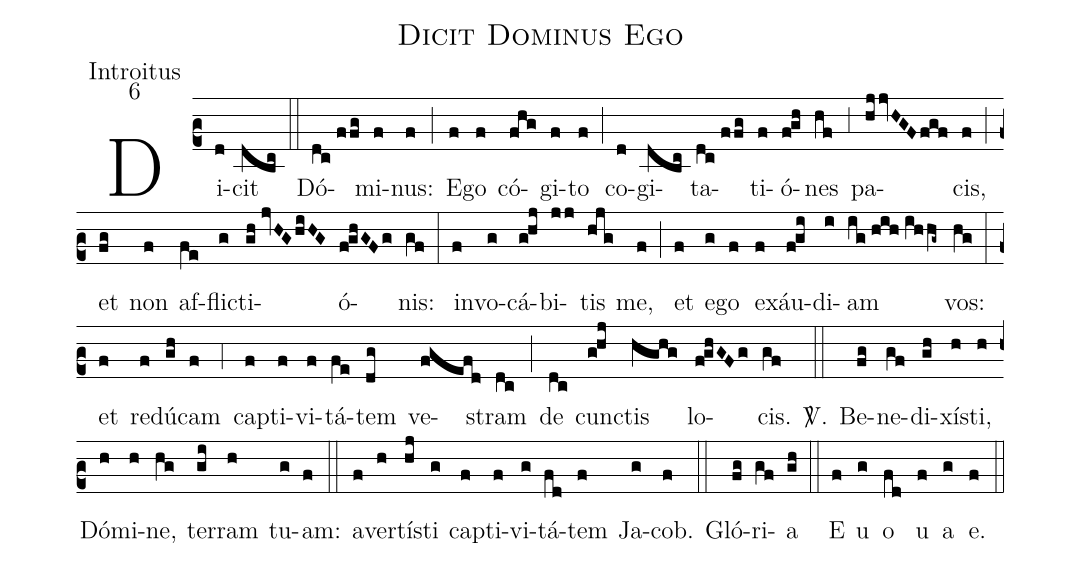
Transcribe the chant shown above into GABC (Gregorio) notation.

name:Dicit Dominus Ego;
office-part:Introitus;
mode:6;
%%
(c2) Di(d)cit(dbc) (::) Dó(dc//ffg)mi(f)nus:(f) (;) E(f)go(f) có(fhg)gi(f)to(f) (;) co(d)gi(dbc)ta(dc//ffg)ti(f)ó(f!gh)nes(hf) (;3) pa(hjjvHGFfgf)cis,(f) (;) et(fg) non(f) af(fe)fli(g)cti(gh//jvHG/hiHG)ó(f!ghGFg)nis:(gf) (:) in(f)vo(g)cá(g!hj)bi(jj)tis(hjg) me,(f) (;) et(f) e(g)go(f) ex(f)áu(f!gi)di(i)am(ig//hih//ihhg~) vos:(hg) (:) et(f) re(f)dú(gh)cam(f) (;4) cap(f)ti(f)vi(f)tá(fe)tem(dg) ve(fgefd)stram(dc) (;) de(dc) cun(g!hj)ctis(hghg) lo(f!ghGFg)cis.(gf) <sp>V/</sp>.(::) Be(fg)ne(gf)di(gh)xí(h)sti,(h) Dó(h)mi(h)ne,(hg) ter(gi)ram(h) tu(g)am:(f) (::) a(f)ver(h)tí(hj)sti(g) cap(f)ti(f)vi(g)tá(fd)tem(f) Ja(g)cob.(f) (::) Gló(fg)ri(gf)a(gh) (::) E(f) u(g) o(fd) u(f) a(g) e.(f) (::)
